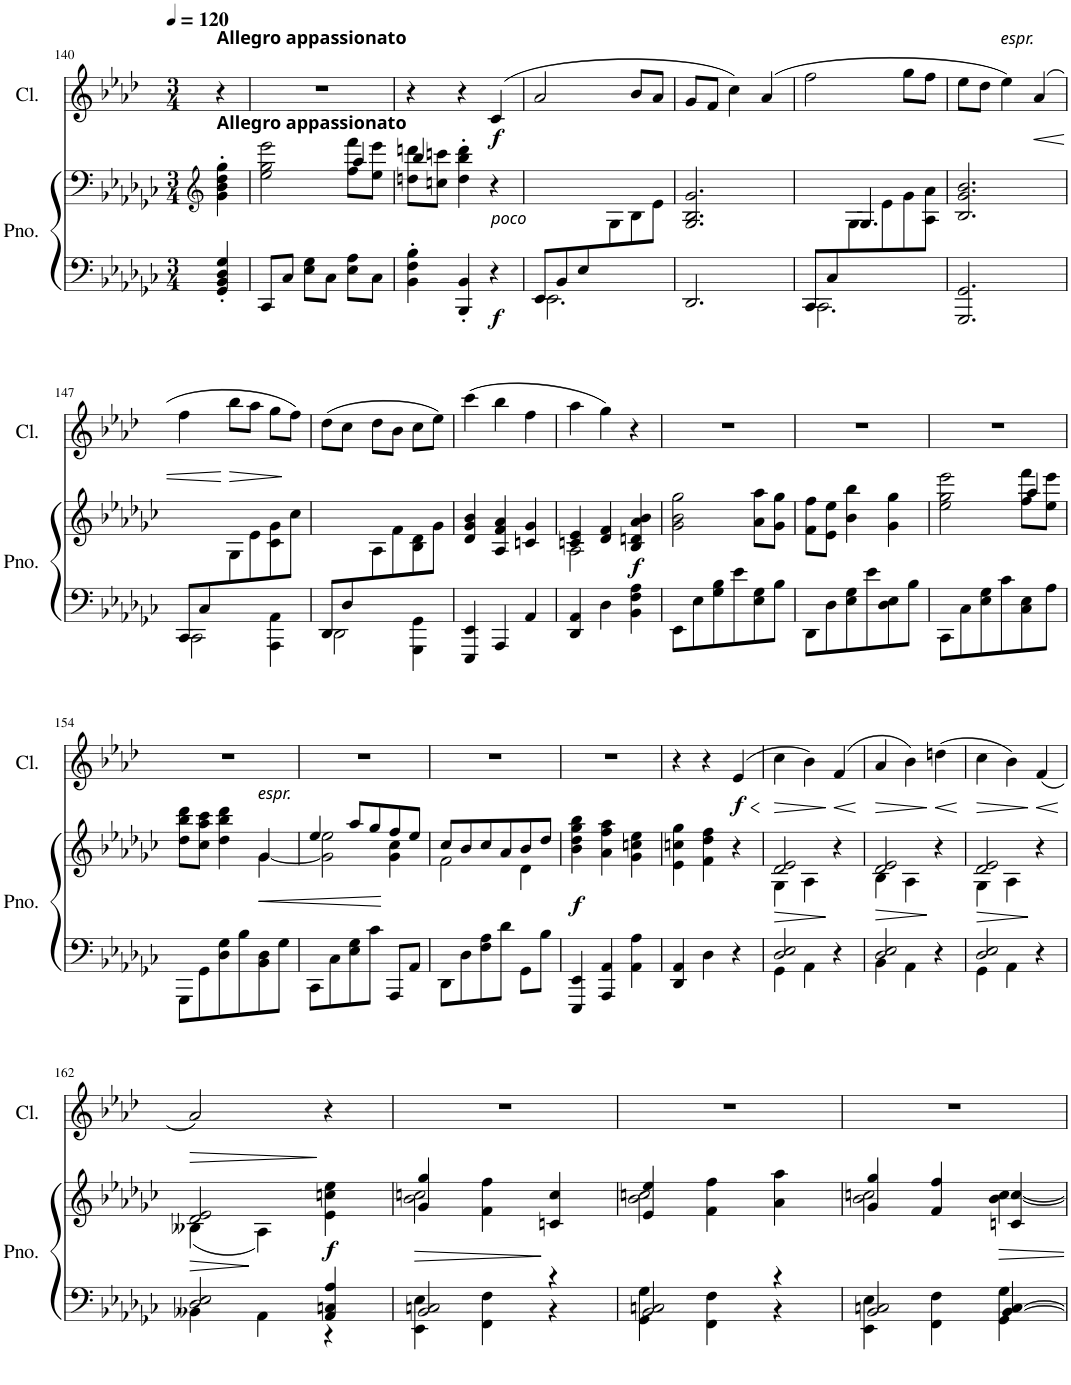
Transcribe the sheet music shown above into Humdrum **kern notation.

**kern	**kern	**dynam	**kern	**dynam
*part2	*part2	*part2	*part1	*part1
*staff3	*staff2	*staff2/3	*staff1	*staff1
*I"Piano	*	*	*I"Clarinet	*
*I'Pno.	*	*	*I'Cl.	*
!!LO:PB:g=z
*clefF4	*clefG2	*	*clefG2	*
*	*	*	*Trd1c2	*
*k[b-e-a-d-g-c-]	*k[b-e-a-d-g-c-]	*	*k[b-e-a-d-]	*
*M3/4	*M3/4	*	*M3/4	*
*MM120	*MM120	*	*MM120	*
=140	=140	=140	=140	=140
!	!	!	!LO:TX:a:B:t=Allegro appassionato	!
!	!LO:TX:a:B:t=Allegro appassionato	!	!	!
4GG-/' 4BB-/' 4D-/' 4G-/'	4g-\' 4b-\' 4dd-\' 4gg-\'	.	4r	.
=141	=141	=141	=141	=141
*	*^	*	*	*
8CC-/L	2ee-\ 2gg-\ 2eee-\	2ryy	.	2.r	.
8C-/J	.	.	.	.	.
8E-\ 8G-\L	.	.	.	.	.
8C-\J	.	.	.	.	.
8E-\ 8A-\L	8ff\ 8fff\L	4aa-/	.	.	.
8C-\J	8ee-\ 8eee-\J	.	.	.	.
=142	=142	=142	=142	=142	=142
4BB-\' 4F\' 4B-\'	8ddn\ 8dddn\L	4bb-/	.	4r	.
.	8ccn\ 8cccn\J	.	.	.	.
4BBB-/' 4BB-/'	4dd\' 4bb-\' 4ddd\'	2ryy	.	4r	.
!LO:TX:a:i:t=poco	!	!	!	!	!
!	!	!	!LO:DY:b=2	!	!LO:DY:b
4r	4r	.	f	(4c/	f
=143	=143	=143	=143	=143	=143
*^	*	*	*	*	*
8EE-/L	2.EE-\	2.ryy	4.ryy	.	2a-/	.
8BB-/	.	.	.	.	.	.
8E-/	.	.	.	.	.	.
4.ryy	.	.	8G-\	.	.	.
.	.	.	8B-\	.	8b-/L	.
.	.	.	8e-\J	.	8a-/J	.
*v	*v	*	*	*	*	*
*	*v	*v	*	*	*
=144	=144	=144	=144	=144
2.DD-/	2.G-/ 2.B-/ 2.g-/	.	8g/L	.
.	.	.	8f/J	.
.	.	.	4cc\)	.
.	.	.	(4a-/	.
=145	=145	=145	=145	=145
*^	*^	*	*	*
8CC-/L	2.CC-\	4ryy	4ryy	.	2ff\	.
8C-/	.	.	.	.	.	.
2ryy	.	4.G-/	8G-\	.	.	.
.	.	.	8e-\	.	.	.
.	.	.	8g-\	.	8gg\L	.
.	.	8ryy	8A-\ 8a-\J	.	8ff\J	.
*v	*v	*	*	*	*	*
*	*v	*v	*	*	*
=146	=146	=146	=146	=146
2.GGG-/ 2.GG-/	2.B-/ 2.g-/ 2.b-/	.	8ee-\L	.
.	.	.	8dd-\J	.
!	!	!	!LO:TX:a:i:t=espr.	!
.	.	.	4ee-\)	.
!	!	!	!	!LO:HP:b
.	.	.	(4a-/	<
!!LO:LB:g=z
=147	=147	=147	=147	=147
*^	*^	*	*	*
8CC-/L	2CC-\	2.ryy	4ryy	.	4ff\	.
8C-/	.	.	.	.	.	.
!	!	!	!	!	!	!LO:HP:b
2ryy	.	.	8G-\	.	8bb-\L	>
.	.	.	8e-\	.	8aa-\J	.
.	4AAA-\ 4AA-\	.	8c-\ 8g-\	.	8gg\L	.
.	.	.	8cc-\J	.	8ff\J)	[
=148	=148	=148	=148	=148	=148	=148
8DD-/L	2DD-\	2.ryy	4ryy	.	(8dd-\L	.
8D-/	.	.	.	.	8cc\J	.
2ryy	.	.	8A-\	.	8dd-\L	.
.	.	.	8f\	.	8b-\J	.
.	4GGG-\ 4GG-\	.	8B-\ 8d-\	.	8cc\L	.
.	.	.	8g-\J	.	8ee-\J)	.
*v	*v	*	*	*	*	*
*	*v	*v	*	*	*
=149	=149	=149	=149	=149
4EEE-/ 4EE-/	4d-/ 4g-/ 4b-/	.	(4ccc\	.
4AAA-/	4A-/ 4f/ 4a-/	.	4bb-\	.
4AA-/	4cn/ 4g-/	.	4ff\	.
=150	=150	=150	=150	=150
*	*^	*	*	*
4DD-/ 4AA-/	4cn/ 4e-/	2A-\	.	4aa-\	.
4D-\	4d-/ 4f/	.	.	4gg\)	.
!	!	!	!LO:DY:b	!	!
4BB-\ 4F\ 4A-\	4B-/ 4dn/ 4a-/ 4b-/	4ryy	f	4r	.
*	*v	*v	*	*	*
=151	=151	=151	=151	=151
8EE-\L	2g-\ 2b-\ 2gg-\	.	2.r	.
8E-\	.	.	.	.
8G-\ 8B-\	.	.	.	.
8e-\	.	.	.	.
8E-\ 8G-\	8a-\ 8aa-\L	.	.	.
8B-\J	8g-\ 8gg-\J	.	.	.
=152	=152	=152	=152	=152
8DD-\L	8f\ 8ff\L	.	2.r	.
8D-\	8e-\ 8ee-\J	.	.	.
8E-\ 8G-\	4b-\ 4bb-\	.	.	.
8e-\	.	.	.	.
8D-\ 8E-\	4g-\ 4gg-\	.	.	.
8B-\J	.	.	.	.
=153	=153	=153	=153	=153
*	*^	*	*	*
*	*	*^	*	*	*
8CC-\L	2ee-\ 2gg-\ 2eee-\	2ryy	2ryy	.	2.r	.
8C-\	.	.	.	.	.	.
8E-\ 8G-\	.	.	.	.	.	.
8c-\	.	.	.	.	.	.
8C-\ 8E-\	8ff\ 8fff\L	4aa-/	4ryy	.	.	.
8A-\J	8ee-\ 8eee-\J	.	.	.	.	.
*	*	*v	*v	*	*	*
!!LO:LB:g=z
=154	=154	=154	=154	=154	=154
8GGG-\L	8dd-\ 8bb-\ 8ddd-\L	2ryy	.	2.r	.
8GG-\	8cc-\ 8aa-\ 8ccc-\J	.	.	.	.
8D-\ 8G-\	4dd-\ 4bb-\ 4ddd-\	.	.	.	.
8B-\	.	.	.	.	.
!	!LO:TX:a:i:t=espr.	!	!	!	!
!	!	!	!LO:HP:b	!	!
8BB-\ 8D-\	4g-/	[4g-\	<	.	.
8G-\J	.	.	.	.	.
=155	=155	=155	=155	=155	=155
8CC-\L	4ee-/	2g-\] 2ee-\	.	2.r	.
8C-\	.	.	.	.	.
8E-\ 8G-\	8aa-/L	.	.	.	.
8c-\J	8gg-/	.	.	.	.
8AAA-/L	8ff/	4g-\ 4cc-\	.	.	.
8AA-/J	8ee-/J	.	.	.	.
=156	=156	=156	=156	=156	=156
8DD-\L	8cc-/L	2f\	.	2.r	.
8D-\	8b-/	.	.	.	.
8F\ 8A-\	8cc-/	.	.	.	.
8d-\J	8a-/	.	.	.	.
8GG-\L	8b-/	4d-\	.	.	.
8B-\J	8dd-/J	.	.	.	.
*	*v	*v	*	*	*
=157	=157	=157	=157	=157
!	!	!LO:DY:b	!	!
4EEE-/ 4EE-/	4b-\ 4dd-\ 4gg-\ 4bb-\	f	2.r	.
4AAA-/ 4AA-/	4a-\ 4ff\ 4aa-\	.	.	.
4AA-\ 4A-\	4g-\ 4ccn\ 4ee-\	.	.	.
=158	=158	=158	=158	=158
4DD-/ 4AA-/	4e-\ 4ccn\ 4gg-\	.	4r	.
4D-\	4f\ 4dd-\ 4ff\	.	4r	.
!	!	!	!	!LO:HP:b
!	!	!	!	!LO:DY:n=1:b
4r	4r	.	(4e-/	< f
.	.	.	.	]
=159	=159	=159	=159	=159
*^	*	*	*	*
!	!	!	!LO:HP:b	!	!LO:HP:b
*	*	*^	*	*	*
2D-/ 2E-/	4GG-\	2d-/ 2e-/	4G-\	>	4cc\	>
.	4AA-\	.	4A-\	.	4b-\)	.
!	!	!	!	!	!	!LO:HP:n=1:b
4r	4ryy	4r	4ryy	[	(4f/	[ <
*v	*v	*	*	*	*	*
*	*v	*v	*	*	*
.	.	.	.	]
=160	=160	=160	=160	=160
*^	*	*	*	*
!	!	!	!LO:HP:b	!	!LO:HP:b
*	*	*^	*	*	*
2D-/ 2E-/	4BB-\	2d-/ 2e-/	4B-\	>	4a-/	>
.	4AA-\	.	4A-\	.	4b-\)	.
!	!	!	!	!	!	!LO:HP:n=1:b
4r	4ryy	4r	4ryy	]	(4ddn\	[ <
*v	*v	*	*	*	*	*
*	*v	*v	*	*	*
.	.	.	.	]
=161	=161	=161	=161	=161
*^	*	*	*	*
!	!	!	!LO:HP:b	!	!LO:HP:b
*	*	*^	*	*	*
2D-/ 2E-/	4GG-\	2d-/ 2e-/	4G-\	>	4cc\	>
.	4AA-\	.	4A-\	.	4b-\)	.
!	!	!	!	!	!	!LO:HP:n=1:b
4r	4ryy	4r	4ryy	]	(4f/	[ <
*v	*v	*	*	*	*	*
*	*v	*v	*	*	*
.	.	.	.	]
!!LO:LB:g=z
=162	=162	=162	=162	=162
*^	*	*	*	*
!	!	!	!LO:HP:b	!	!
*	*	*^	*	*	*
2D-/ 2E-/	4BB--X\	2d-/ 2e-/	(4B--X\	>	2a-/)	.
.	4AA-\	.	4A-\)	]	.	.
!	!	!	!	!LO:DY:b	!	!
4AA-/ 4Cn/ 4A-/	4r	4e-\ 4ccn\ 4ee-\	4ryy	f	4r	[
=163	=163	=163	=163	=163	=163	=163
4EE-\ 4E-\	2BB-/ 2Cn/	4g-/ 4gg-/	2b-\ 2ccn\	.	2.r	.
4FF\ 4F\	.	4f\ 4ff\	.	.	.	.
4r	4r	4cn/ 4cc/	4ryy	]	.	.
=164	=164	=164	=164	=164	=164	=164
4GG-\ 4G-\	2BB-/ 2Cn/	4e-/ 4ee-/	2b-\ 2ccn\	.	2.r	.
4FF\ 4F\	.	4f\ 4ff\	.	.	.	.
4r	4r	4a-\ 4aa-\	4ryy	.	.	.
=165	=165	=165	=165	=165	=165	=165
*	*	*	*^	*	*	*
4EE-\ 4E-\	2BB-/ 2Cn/	4g-/ 4gg-/	2ryy	2b-\ 2ccn\	.	2.r	.
4FF\ 4F\	.	4f/ 4ff/	.	.	.	.	.
4GG-\ 4G-\	[4BB-/ [4C/	4cn/ 4cc/	[4b-\ [4cc\	4ryy	.	.	.
*v	*v	*	*	*	*	*	*
*	*v	*v	*v	*	*	*
=	=	=	=	=
*-	*-	*-	*-	*-
